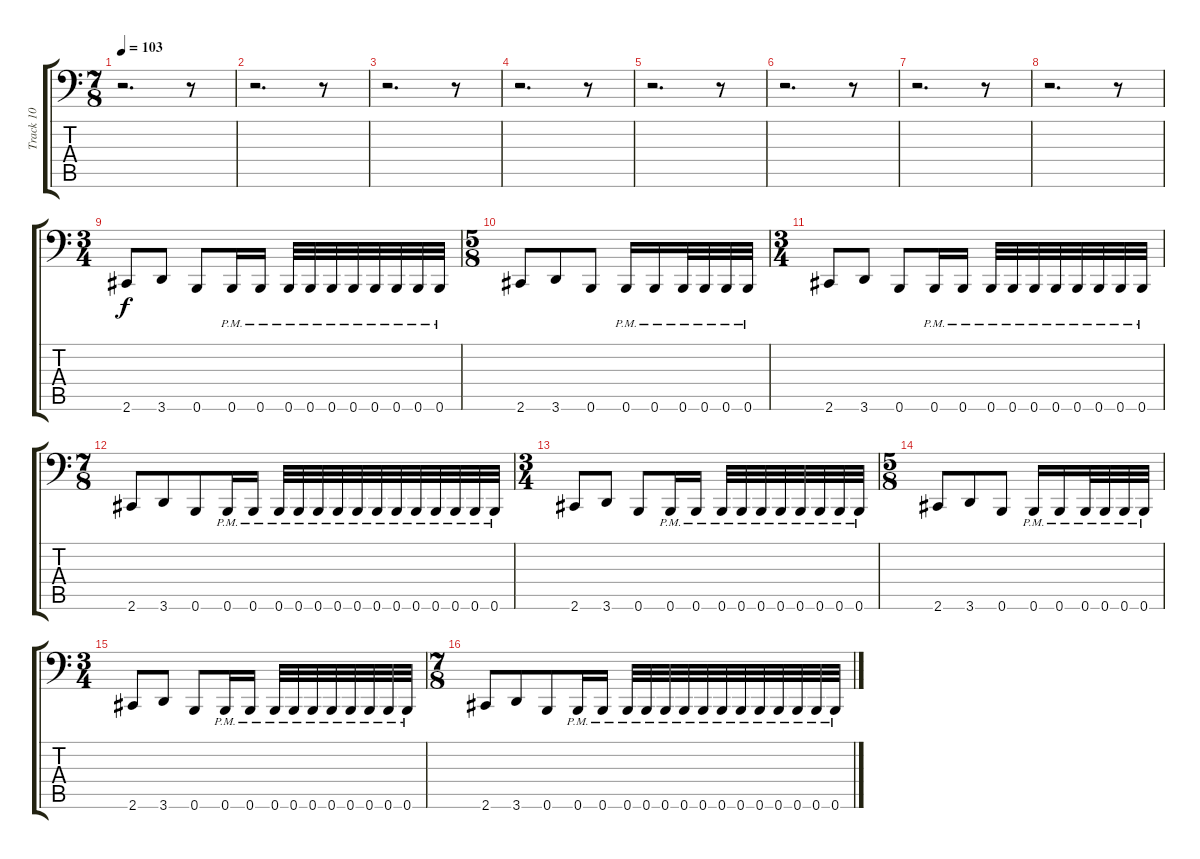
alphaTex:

\track ("Track 10" "Track 10") {instrument electricbassfinger}
\staff {score tabs}
\tuning (E4 B3 E2 B1 Gb1 B0) {hide}
\ts (7 8)
\tempo 103
\clef f4
\ks c
r.2{d dy f} r.8 |
r.2{d} r.8 |
r.2{d} r.8 |
r.2{d} r.8 |
r.2{d} r.8 |
r.2{d} r.8 |
r.2{d} r.8 |
r.2{d} r.8 |
\ts (3 4)
2.6.8 3.6.8 0.6.8 0.6{pm}.16 0.6{pm}.16 0.6{pm}.32 0.6{pm}.32 0.6{pm}.32 0.6{pm}.32 0.6{pm}.32 0.6{pm}.32 0.6{pm}.32 0.6{pm}.32 |
\ts (5 8)
2.6.8 3.6.8 0.6.8 0.6{pm}.16 0.6{pm}.16 0.6{pm}.32 0.6{pm}.32 0.6{pm}.32 0.6{pm}.32 |
\ts (3 4)
2.6.8 3.6.8 0.6.8 0.6{pm}.16 0.6{pm}.16 0.6{pm}.32 0.6{pm}.32 0.6{pm}.32 0.6{pm}.32 0.6{pm}.32 0.6{pm}.32 0.6{pm}.32 0.6{pm}.32 |
\ts (7 8)
2.6.8 3.6.8 0.6.8 0.6{pm}.16 0.6{pm}.16 0.6{pm}.32 0.6{pm}.32 0.6{pm}.32 0.6{pm}.32 0.6{pm}.32 0.6{pm}.32 0.6{pm}.32 0.6{pm}.32 0.6{pm}.32 0.6{pm}.32 0.6{pm}.32 0.6{pm}.32 |
\ts (3 4)
2.6.8 3.6.8 0.6.8 0.6{pm}.16 0.6{pm}.16 0.6{pm}.32 0.6{pm}.32 0.6{pm}.32 0.6{pm}.32 0.6{pm}.32 0.6{pm}.32 0.6{pm}.32 0.6{pm}.32 |
\ts (5 8)
2.6.8 3.6.8 0.6.8 0.6{pm}.16 0.6{pm}.16 0.6{pm}.32 0.6{pm}.32 0.6{pm}.32 0.6{pm}.32 |
\ts (3 4)
2.6.8 3.6.8 0.6.8 0.6{pm}.16 0.6{pm}.16 0.6{pm}.32 0.6{pm}.32 0.6{pm}.32 0.6{pm}.32 0.6{pm}.32 0.6{pm}.32 0.6{pm}.32 0.6{pm}.32 |
\ts (7 8)
2.6.8 3.6.8 0.6.8 0.6{pm}.16 0.6{pm}.16 0.6{pm}.32 0.6{pm}.32 0.6{pm}.32 0.6{pm}.32 0.6{pm}.32 0.6{pm}.32 0.6{pm}.32 0.6{pm}.32 0.6{pm}.32 0.6{pm}.32 0.6{pm}.32 0.6{pm}.32
